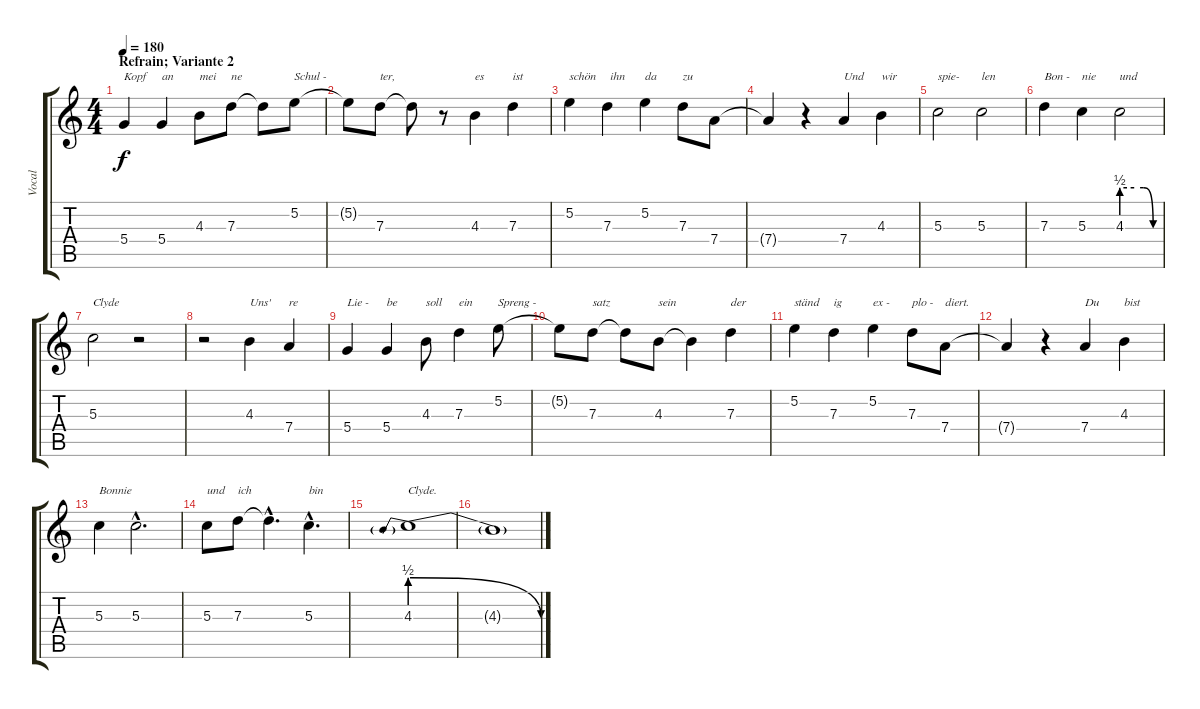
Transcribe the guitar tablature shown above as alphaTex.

\track ("Vocal" "Vocal") {instrument overdrivenguitar}
\staff {score tabs}
\tuning (E4 B3 G3 D3 A2 E2) {hide}
\ts (4 4)
\section ("" "Refrain; Variante 2")
\tempo 180
\clef g2
\ks c
5.4.4{txt "Kopf" dy f} 5.4.4{txt "an"} 4.3.8{txt "mei"} 7.3.8{txt "ne"} 7.3{t}.8 5.2.8{txt "Schul -"} |
5.2{t}.8 7.3.8{txt "ter,"} 7.3{t}.8 r.8 4.3.4{txt "es"} 7.3.4{txt "ist"} |
5.2.4{txt "schön"} 7.3.4{txt " ihn"} 5.2.4{txt "da"} 7.3.8{txt "zu"} 7.4.8 |
7.4{t}.4 r.4 7.4.4{txt "Und"} 4.3.4{txt "wir"} |
5.3.2{txt "spie-"} 5.3.2{txt "len"} |
7.3.4{txt "Bon -"} 5.3.4{txt "nie"} 4.3{be (custom 0 2 20 2 35 2 50 0 60 0)}.2{txt "und"} |
5.3.2{txt "Clyde"} r.2 |
r.2 4.3.4{txt "Uns'"} 7.4.4{txt "re"} |
5.4.4{txt "Lie -"} 5.4.4{txt "be"} 4.3.8{txt "soll"} 7.3.4{txt "ein"} 5.2.8{txt "Spreng -"} |
5.2{t}.8 7.3.8{txt "satz"} 7.3{t}.8 4.3.8{txt "sein"} 4.3{t}.4 7.3.4{txt "der"} |
5.2.4{txt "ständ"} 7.3.4{txt "ig"} 5.2.4{txt "ex -"} 7.3.8{txt "plo -"} 7.4.8{txt "diert."} |
7.4{t}.4 r.4 7.4.4{txt "Du"} 4.3.4{txt "bist"} |
5.3.4{txt "Bonnie"} 5.3{hac}.2{d} |
5.3.8{txt "und"} 7.3.8{txt "ich"} 7.3{hac t}.4{d} 5.3{hac}.4{d txt "bin"} |
4.3{be (prebendrelease 0 2 60 0)}.1{txt "Clyde."} |
4.3{t}.1
